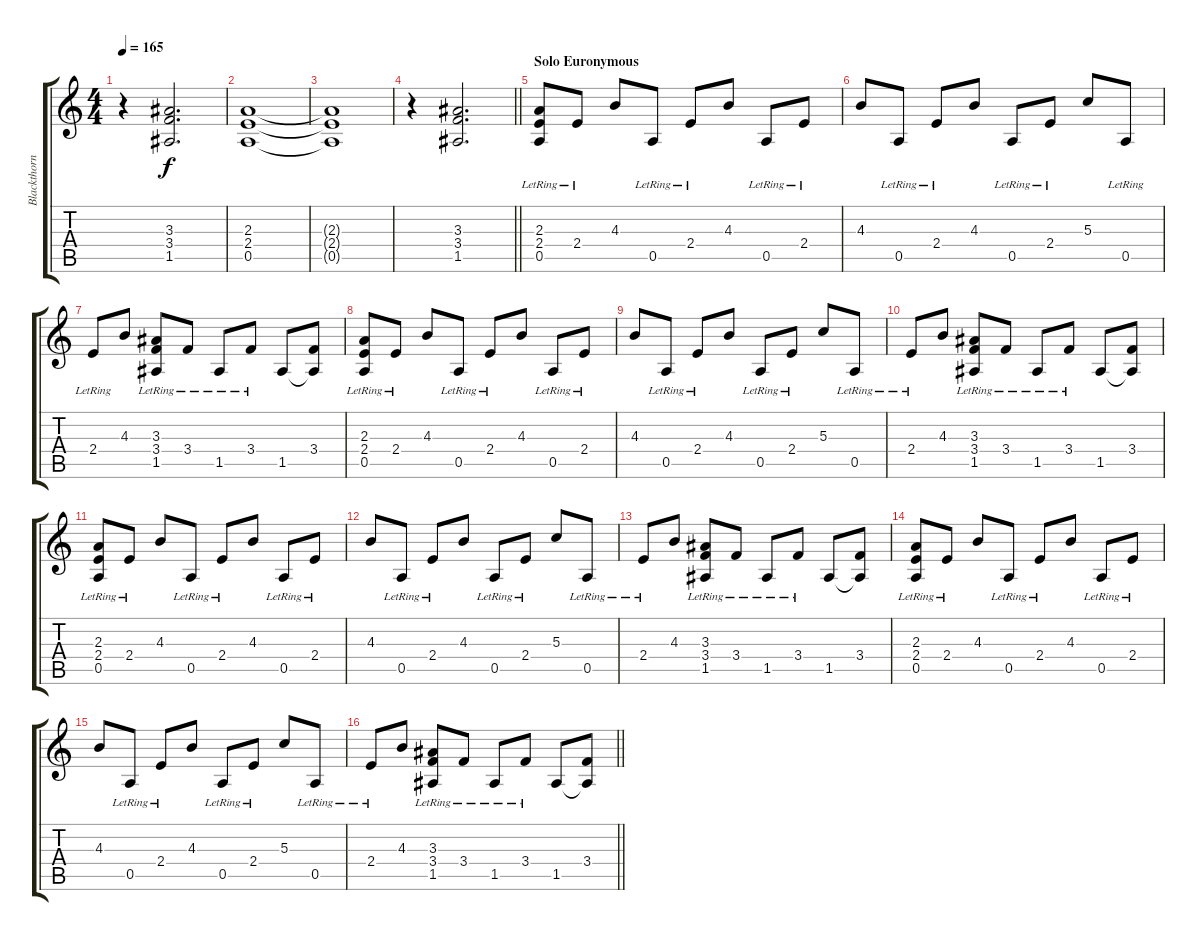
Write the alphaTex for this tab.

\track ("Blackthorn" "Blackthorn") {instrument distortionguitar}
\staff {score tabs}
\tuning (E4 B3 G3 D3 A2 E2) {hide}
\ts (4 4)
\tempo 165
\clef g2
\ks c
r.4{dy f} (3.3 3.4 1.5).2{d} |
(2.3 2.4 0.5).1 |
(2.3{t} 2.4{t} 0.5{t}).1 |
\barLineRight lightlight
r.4 (3.3 3.4 1.5).2{d} |
\section ("" "Solo Euronymous")
(2.3 2.4 0.5{lr}).8{volume 16} 2.4{lr}.8 4.3.8 0.5{lr}.8 2.4{lr}.8 4.3.8 0.5{lr}.8 2.4{lr}.8 |
4.3.8 0.5{lr}.8 2.4{lr}.8 4.3.8 0.5{lr}.8 2.4{lr}.8 5.3.8 0.5{lr}.8 |
2.4{lr}.8 4.3.8 (3.3 3.4 1.5{lr}).8 3.4{lr}.8 1.5{lr}.8 3.4{lr}.8 1.5.8 (3.4 1.5{t}).8 |
(2.3 2.4 0.5{lr}).8 2.4{lr}.8 4.3.8 0.5{lr}.8 2.4{lr}.8 4.3.8 0.5{lr}.8 2.4{lr}.8 |
4.3.8 0.5{lr}.8 2.4{lr}.8 4.3.8 0.5{lr}.8 2.4{lr}.8 5.3.8 0.5{lr}.8 |
2.4{lr}.8 4.3.8 (3.3 3.4 1.5{lr}).8 3.4{lr}.8 1.5{lr}.8 3.4{lr}.8 1.5.8 (3.4 1.5{t}).8 |
(2.3 2.4 0.5{lr}).8 2.4{lr}.8 4.3.8 0.5{lr}.8 2.4{lr}.8 4.3.8 0.5{lr}.8 2.4{lr}.8 |
4.3.8 0.5{lr}.8 2.4{lr}.8 4.3.8 0.5{lr}.8 2.4{lr}.8 5.3.8 0.5{lr}.8 |
2.4{lr}.8 4.3.8 (3.3 3.4 1.5{lr}).8 3.4{lr}.8 1.5{lr}.8 3.4{lr}.8 1.5.8 (3.4 1.5{t}).8 |
(2.3 2.4 0.5{lr}).8 2.4{lr}.8 4.3.8 0.5{lr}.8 2.4{lr}.8 4.3.8 0.5{lr}.8 2.4{lr}.8 |
4.3.8 0.5{lr}.8 2.4{lr}.8 4.3.8 0.5{lr}.8 2.4{lr}.8 5.3.8 0.5{lr}.8 |
\barLineRight lightlight
2.4{lr}.8 4.3.8 (3.3 3.4 1.5{lr}).8 3.4{lr}.8 1.5{lr}.8 3.4{lr}.8 1.5.8 (3.4 1.5{t}).8
